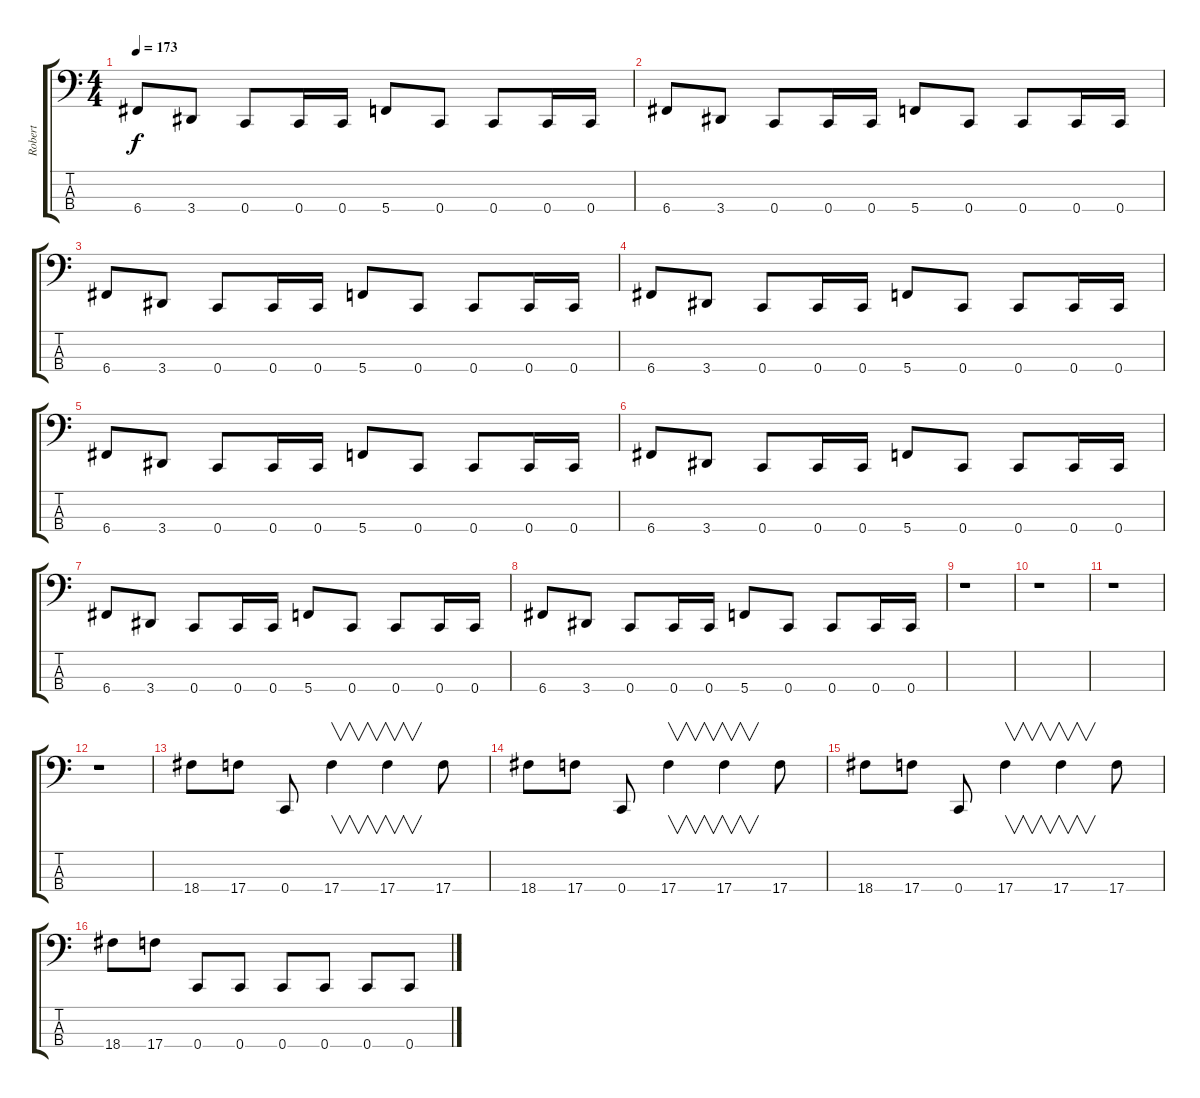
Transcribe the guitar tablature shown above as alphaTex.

\track ("Robert" "Robert") {instrument electricbassfinger}
\staff {score tabs}
\tuning (F2 C2 G1 C1) {hide}
\ts (4 4)
\tempo 173
\clef f4
\ks c
6.4.8{dy f} 3.4.8 0.4.8 0.4.16 0.4.16 5.4.8 0.4.8 0.4.8 0.4.16 0.4.16 |
6.4.8 3.4.8 0.4.8 0.4.16 0.4.16 5.4.8 0.4.8 0.4.8 0.4.16 0.4.16 |
6.4.8 3.4.8 0.4.8 0.4.16 0.4.16 5.4.8 0.4.8 0.4.8 0.4.16 0.4.16 |
6.4.8 3.4.8 0.4.8 0.4.16 0.4.16 5.4.8 0.4.8 0.4.8 0.4.16 0.4.16 |
6.4.8 3.4.8 0.4.8 0.4.16 0.4.16 5.4.8 0.4.8 0.4.8 0.4.16 0.4.16 |
6.4.8 3.4.8 0.4.8 0.4.16 0.4.16 5.4.8 0.4.8 0.4.8 0.4.16 0.4.16 |
6.4.8 3.4.8 0.4.8 0.4.16 0.4.16 5.4.8 0.4.8 0.4.8 0.4.16 0.4.16 |
6.4.8 3.4.8 0.4.8 0.4.16 0.4.16 5.4.8 0.4.8 0.4.8 0.4.16 0.4.16 |
r.1 |
r.1 |
r.1 |
r.1 |
18.4.8 17.4.8 0.4.8 17.4.4{v} 17.4.4{v} 17.4.8 |
18.4.8 17.4.8 0.4.8 17.4.4{v} 17.4.4{v} 17.4.8 |
18.4.8 17.4.8 0.4.8 17.4.4{v} 17.4.4{v} 17.4.8 |
18.4.8 17.4.8 0.4.8 0.4.8 0.4.8 0.4.8 0.4.8 0.4.8
